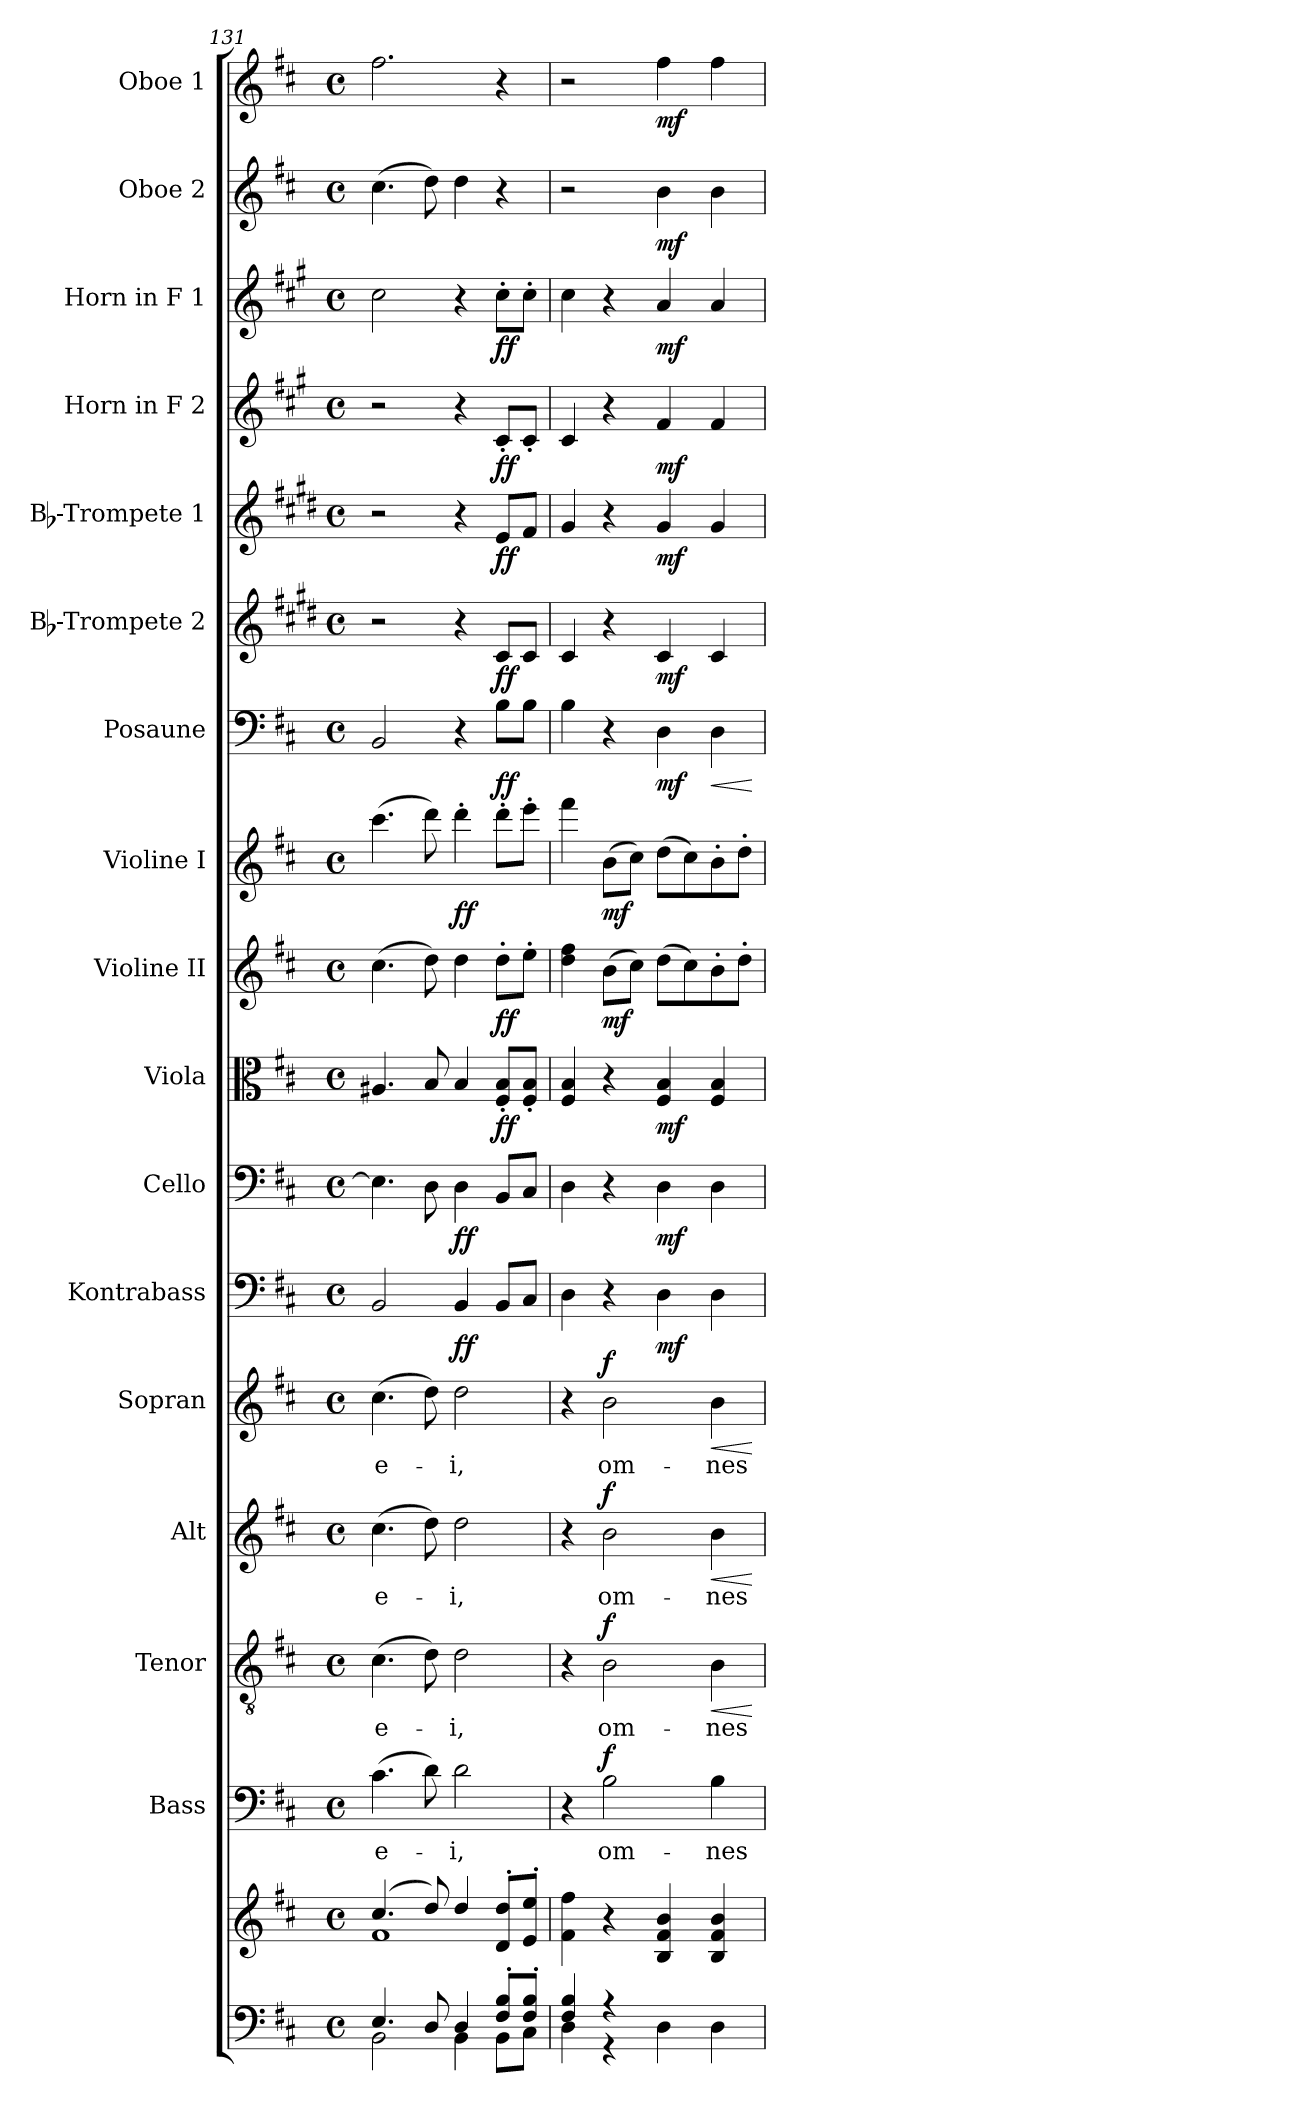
**kern	**kern	**kern	**text	**dynam	**kern	**text	**dynam	**kern	**text	**dynam	**kern	**text	**dynam	**kern	**dynam	**kern	**dynam	**kern	**dynam	**kern	**dynam	**kern	**dynam	**kern	**dynam	**kern	**dynam	**kern	**dynam	**kern	**dynam	**kern	**dynam	**kern	**dynam	**kern	**dynam
*part17	*part17	*part16	*part16	*part16	*part15	*part15	*part15	*part14	*part14	*part14	*part13	*part13	*part13	*part12	*part12	*part11	*part11	*part10	*part10	*part9	*part9	*part8	*part8	*part7	*part7	*part6	*part6	*part5	*part5	*part4	*part4	*part3	*part3	*part2	*part2	*part1	*part1
*staff18	*staff17	*staff16	*staff16	*staff16	*staff15	*staff15	*staff15	*staff14	*staff14	*staff14	*staff13	*staff13	*staff13	*staff12	*staff12	*staff11	*staff11	*staff10	*staff10	*staff9	*staff9	*staff8	*staff8	*staff7	*staff7	*staff6	*staff6	*staff5	*staff5	*staff4	*staff4	*staff3	*staff3	*staff2	*staff2	*staff1	*staff1
*	*	*I"Bass	*	*	*I"Tenor	*	*	*I"Alt	*	*	*I"Sopran	*	*	*I"Kontrabass	*	*I"Cello	*	*I"Viola	*	*I"Violine II	*	*I"Violine I	*	*I"Posaune	*	*I"Bb-Trompete 2	*	*I"Bb-Trompete 1	*	*I"Horn in F 2	*	*I"Horn in F 1	*	*I"Oboe 2	*	*I"Oboe 1	*
*	*	*I'B.	*	*	*I'T.	*	*	*I'A.	*	*	*I'S.	*	*	*I'Kb.	*	*	*	*I'Vla.	*	*I'Vl. II	*	*I'Vl. I	*	*I'Pos.	*	*I'Bb Trp. 2	*	*I'Bb Trp. 1	*	*	*	*	*	*I'Ob. 2	*	*I'Ob. 1	*
*clefF4	*clefG2	*clefF4	*	*	*clefGv2	*	*	*clefG2	*	*	*clefG2	*	*	*clefF4	*	*clefF4	*	*clefC3	*	*clefG2	*	*clefG2	*	*clefF4	*	*clefG2	*	*clefG2	*	*clefG2	*	*clefG2	*	*clefG2	*	*clefG2	*
*	*	*	*	*	*	*	*	*	*	*	*	*	*	*ITrd7c12	*	*	*	*	*	*	*	*	*	*	*	*ITrd1c2	*	*ITrd1c2	*	*ITrd4c7	*	*ITrd4c7	*	*	*	*	*
*k[f#c#]	*k[f#c#]	*k[f#c#]	*	*	*k[f#c#]	*	*	*k[f#c#]	*	*	*k[f#c#]	*	*	*k[f#c#]	*	*k[f#c#]	*	*k[f#c#]	*	*k[f#c#]	*	*k[f#c#]	*	*k[f#c#]	*	*k[f#c#]	*	*k[f#c#]	*	*k[f#c#]	*	*k[f#c#]	*	*k[f#c#]	*	*k[f#c#]	*
*D:	*D:	*D:	*	*	*D:	*	*	*D:	*	*	*D:	*	*	*D:	*	*D:	*	*D:	*	*D:	*	*D:	*	*D:	*	*D:	*	*D:	*	*D:	*	*D:	*	*D:	*	*D:	*
*M4/4	*M4/4	*M4/4	*	*	*M4/4	*	*	*M4/4	*	*	*M4/4	*	*	*M4/4	*	*M4/4	*	*M4/4	*	*M4/4	*	*M4/4	*	*M4/4	*	*M4/4	*	*M4/4	*	*M4/4	*	*M4/4	*	*M4/4	*	*M4/4	*
*met(c)	*met(c)	*met(c)	*	*	*met(c)	*	*	*met(c)	*	*	*met(c)	*	*	*met(c)	*	*met(c)	*	*met(c)	*	*met(c)	*	*met(c)	*	*met(c)	*	*met(c)	*	*met(c)	*	*met(c)	*	*met(c)	*	*met(c)	*	*met(c)	*
=131	=131	=131	=131	=131	=131	=131	=131	=131	=131	=131	=131	=131	=131	=131	=131	=131	=131	=131	=131	=131	=131	=131	=131	=131	=131	=131	=131	=131	=131	=131	=131	=131	=131	=131	=131	=131	=131
*^	*^	*	*	*	*	*	*	*	*	*	*	*	*	*	*	*	*	*	*	*	*	*	*	*	*	*	*	*	*	*	*	*	*	*	*	*	*
!	!	!	!	!	!LO:LY:b	!	!	!LO:LY:b	!	!	!LO:LY:b	!	!	!LO:LY:b	!	!	!	!	!	!	!	!	!	!	!	!	!	!	!	!	!	!	!	!	!	!	!	!	!
4.E/	2BB\	(4.cc#/	1f#	(>4.c#\	e-	.	(>4.c#\	e-	.	(>4.cc#\	e-	.	(>4.cc#\	e-	.	2BBB/	.	4.E\]	.	4.A#X/	.	(>4.cc#\	.	(>4.ccc#\	.	2BB/	.	2r	.	2r	.	2r	.	2f#\	.	(>4.cc#\	.	2.ff#\	.
8D/	.	8dd/)	.	8d\)	.	.	8d\)	.	.	8dd\)	.	.	8dd\)	.	.	.	.	8D\	.	8B/	.	8dd\)	.	8ddd\)	.	.	.	.	.	.	.	.	.	.	.	8dd\)	.	.	.
!	!	!	!	!	!LO:LY:b	!	!	!LO:LY:b	!	!	!LO:LY:b	!	!	!LO:LY:b	!	!	!LO:DY:b	!	!LO:DY:b	!	!	!	!	!	!LO:DY:b	!	!	!	!	!	!	!	!	!	!	!	!	!	!
4D/	4BB\	4dd/	.	2d\	-i,	.	2d\	-i,	.	2dd\	-i,	.	2dd\	-i,	.	4BBB/	ff	4D\	ff	4B/	.	4dd\	.	4ddd'>\	ff	4r	.	4r	.	4r	.	4r	.	4r	.	4dd\	.	.	.
!	!	!	!	!	!	!	!	!	!	!	!	!	!	!	!	!	!	!	!	!	!LO:DY:b	!	!LO:DY:b	!	!	!	!LO:DY:b	!	!LO:DY:b	!	!LO:DY:b	!	!LO:DY:b	!	!LO:DY:b	!	!	!	!
8F#/'< 8B/'<L	8BB\L	8d/'< 8dd/'<L	.	.	.	.	.	.	.	.	.	.	.	.	.	8BBB/L	.	8BB/L	.	8F#/'< 8B/'<L	ff	8dd'>\L	ff	8ddd'>\L	.	8B\L	ff	8B/L	ff	8d/L	ff	8F#'</L	ff	8f#'>\L	ff	4r	.	4r	.
8F#/'< 8B/'<J	8C#\J	8e/'< 8ee/'<J	.	.	.	.	.	.	.	.	.	.	.	.	.	8CC#/J	.	8C#/J	.	8F#/'< 8B/'<J	.	8ee'>\J	.	8eee'>\J	.	8B\J	.	8B/J	.	8e/J	.	8F#'</J	.	8f#'>\J	.	.	.	.	.
*	*	*v	*v	*	*	*	*	*	*	*	*	*	*	*	*	*	*	*	*	*	*	*	*	*	*	*	*	*	*	*	*	*	*	*	*	*	*	*	*
=132	=132	=132	=132	=132	=132	=132	=132	=132	=132	=132	=132	=132	=132	=132	=132	=132	=132	=132	=132	=132	=132	=132	=132	=132	=132	=132	=132	=132	=132	=132	=132	=132	=132	=132	=132	=132	=132	=132
4F#/ 4B/	4D\	4f#\ 4ff#\	4r	.	.	4r	.	.	4r	.	.	4r	.	.	4DD\	.	4D\	.	4F#/ 4B/	.	4dd\ 4ff#\	.	4fff#\	.	4B\	.	4B/	.	4f#/	.	4F#/	.	4f#\	.	2r	.	2r	.
!	!	!	!	!LO:LY:b	!LO:DY:a	!	!LO:LY:b	!LO:DY:a	!	!LO:LY:b	!LO:DY:a	!	!LO:LY:b	!LO:DY:a	!	!	!	!	!	!	!	!LO:DY:b	!	!LO:DY:b	!	!	!	!	!	!	!	!	!	!	!	!	!	!
4r	4r	4r	2B\	om-	f	2B\	om-	f	2b\	om-	f	2b\	om-	f	4r	.	4r	.	4r	.	(>8b\L	mf	(>8b\L	mf	4r	.	4r	.	4r	.	4r	.	4r	.	.	.	.	.
.	.	.	.	.	.	.	.	.	.	.	.	.	.	.	.	.	.	.	.	.	8cc#\J)	.	8cc#\J)	.	.	.	.	.	.	.	.	.	.	.	.	.	.	.
!	!	!	!	!	!	!	!	!	!	!	!	!	!	!	!	!LO:DY:b	!	!LO:DY:b	!	!LO:DY:b	!	!	!	!	!	!LO:DY:b	!	!LO:DY:b	!	!LO:DY:b	!	!LO:DY:b	!	!LO:DY:b	!	!LO:DY:b	!	!LO:DY:b
2ryy	4D\	4B/ 4f#/ 4b/	.	.	.	.	.	.	.	.	.	.	.	.	4DD\	mf	4D\	mf	4F#/ 4B/	mf	(>8dd\L	.	(>8dd\L	.	4D\	mf	4B/	mf	4f#/	mf	4B/	mf	4d/	mf	4b\	mf	4ff#\	mf
.	.	.	.	.	.	.	.	.	.	.	.	.	.	.	.	.	.	.	.	.	8cc#\)	.	8cc#\)	.	.	.	.	.	.	.	.	.	.	.	.	.	.	.
!	!	!	!	!LO:LY:b	!	!	!LO:LY:b	!LO:HP:b	!	!LO:LY:b	!LO:HP:b	!	!LO:LY:b	!LO:HP:b	!	!	!	!	!	!	!	!	!	!	!	!LO:HP:b	!	!	!	!	!	!	!	!	!	!	!	!
.	4D\	4B/ 4f#/ 4b/	4B\	-nes	.	4B\	-nes	<	4b\	-nes	<	4b\	-nes	<	4DD\	.	4D\	.	4F#/ 4B/	.	8b'>\	.	8b'>\	.	4D\	<	4B/	.	4f#/	.	4B/	.	4d/	.	4b\	.	4ff#\	.
.	.	.	.	.	.	.	.	.	.	.	.	.	.	.	.	.	.	.	.	.	8dd'>\J	.	8dd'>\J	.	.	.	.	.	.	.	.	.	.	.	.	.	.	.
*v	*v	*	*	*	*	*	*	*	*	*	*	*	*	*	*	*	*	*	*	*	*	*	*	*	*	*	*	*	*	*	*	*	*	*	*	*	*	*
.	.	.	.	.	.	.	[	.	.	[	.	.	[	.	.	.	.	.	.	.	.	.	.	.	[	.	.	.	.	.	.	.	.	.	.	.	.
=	=	=	=	=	=	=	=	=	=	=	=	=	=	=	=	=	=	=	=	=	=	=	=	=	=	=	=	=	=	=	=	=	=	=	=	=	=
*-	*-	*-	*-	*-	*-	*-	*-	*-	*-	*-	*-	*-	*-	*-	*-	*-	*-	*-	*-	*-	*-	*-	*-	*-	*-	*-	*-	*-	*-	*-	*-	*-	*-	*-	*-	*-	*-
